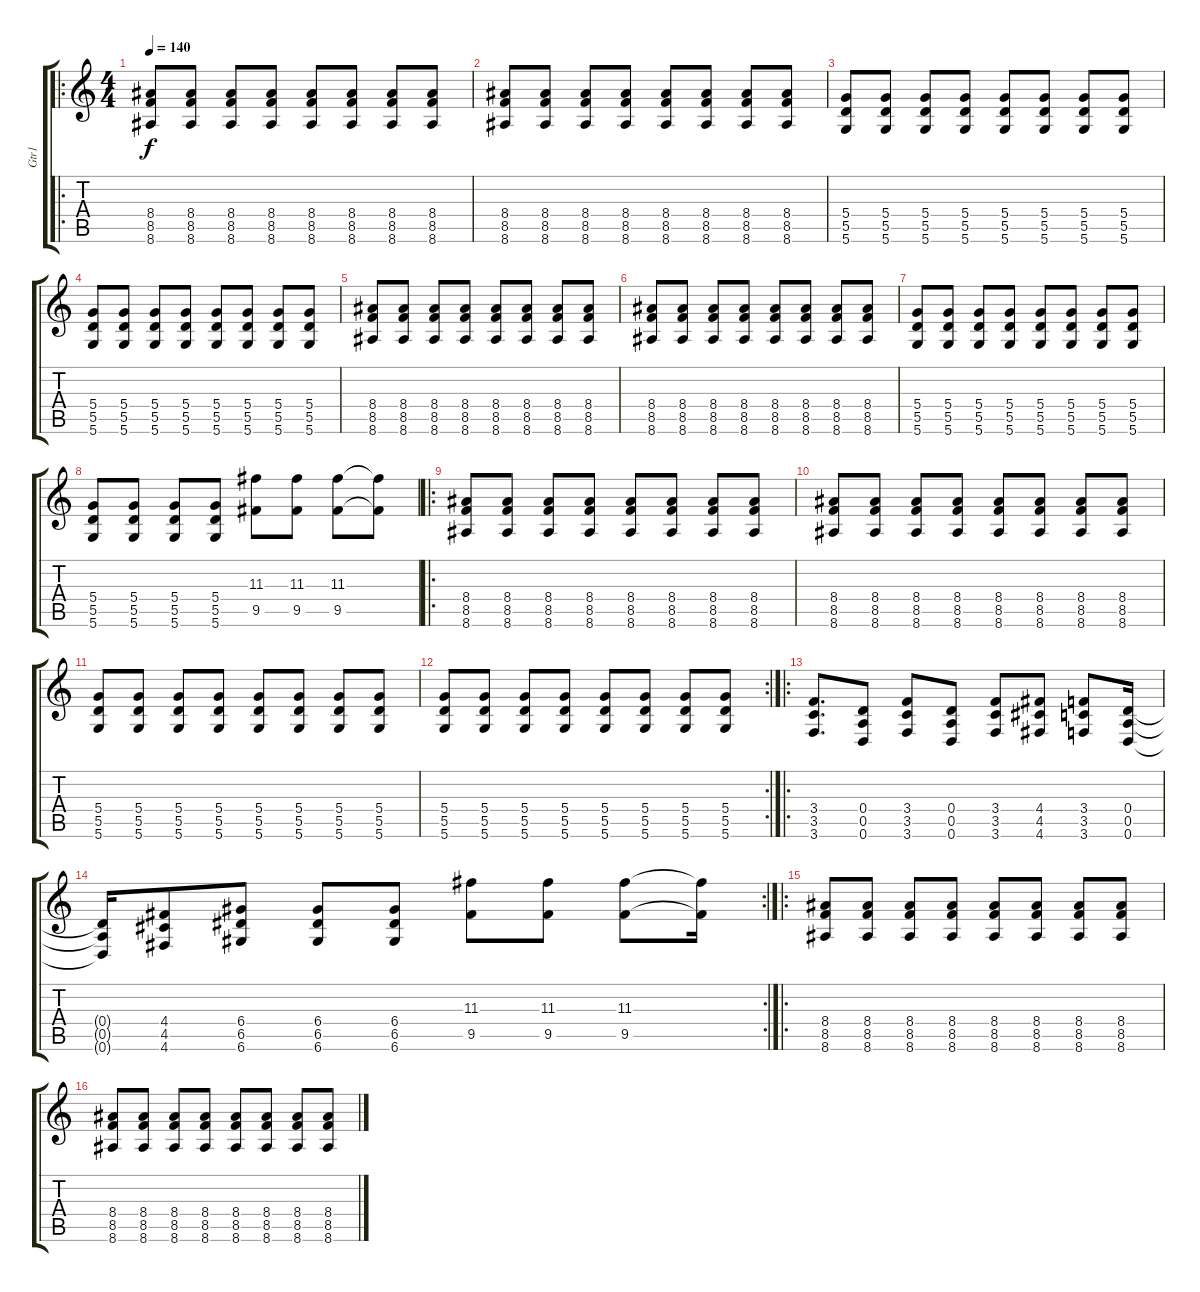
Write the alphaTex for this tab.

\track ("Gtr1" "Gtr1") {instrument distortionguitar}
\staff {score tabs}
\tuning (E4 B3 G3 D3 A2 D2) {hide}
\ro
\ts (4 4)
\tempo 140
\clef g2
\ks c
(8.4 8.5 8.6).8{dy f instrument distortionguitar} (8.4 8.5 8.6).8 (8.4 8.5 8.6).8 (8.4 8.5 8.6).8 (8.4 8.5 8.6).8 (8.4 8.5 8.6).8 (8.4 8.5 8.6).8 (8.4 8.5 8.6).8 |
(8.4 8.5 8.6).8 (8.4 8.5 8.6).8 (8.4 8.5 8.6).8 (8.4 8.5 8.6).8 (8.4 8.5 8.6).8 (8.4 8.5 8.6).8 (8.4 8.5 8.6).8 (8.4 8.5 8.6).8 |
(5.4 5.5 5.6).8 (5.4 5.5 5.6).8 (5.4 5.5 5.6).8 (5.4 5.5 5.6).8 (5.4 5.5 5.6).8 (5.4 5.5 5.6).8 (5.4 5.5 5.6).8 (5.4 5.5 5.6).8 |
(5.4 5.5 5.6).8 (5.4 5.5 5.6).8 (5.4 5.5 5.6).8 (5.4 5.5 5.6).8 (5.4 5.5 5.6).8 (5.4 5.5 5.6).8 (5.4 5.5 5.6).8 (5.4 5.5 5.6).8 |
(8.4 8.5 8.6).8 (8.4 8.5 8.6).8 (8.4 8.5 8.6).8 (8.4 8.5 8.6).8 (8.4 8.5 8.6).8 (8.4 8.5 8.6).8 (8.4 8.5 8.6).8 (8.4 8.5 8.6).8 |
(8.4 8.5 8.6).8 (8.4 8.5 8.6).8 (8.4 8.5 8.6).8 (8.4 8.5 8.6).8 (8.4 8.5 8.6).8 (8.4 8.5 8.6).8 (8.4 8.5 8.6).8 (8.4 8.5 8.6).8 |
(5.4 5.5 5.6).8 (5.4 5.5 5.6).8 (5.4 5.5 5.6).8 (5.4 5.5 5.6).8 (5.4 5.5 5.6).8 (5.4 5.5 5.6).8 (5.4 5.5 5.6).8 (5.4 5.5 5.6).8 |
(5.4 5.5 5.6).8 (5.4 5.5 5.6).8 (5.4 5.5 5.6).8 (5.4 5.5 5.6).8 (11.3 9.5).8 (11.3 9.5).8 (11.3 9.5).8 (11.3{t} 9.5{t}).8 |
\ro
(8.4 8.5 8.6).8 (8.4 8.5 8.6).8 (8.4 8.5 8.6).8 (8.4 8.5 8.6).8 (8.4 8.5 8.6).8 (8.4 8.5 8.6).8 (8.4 8.5 8.6).8 (8.4 8.5 8.6).8 |
(8.4 8.5 8.6).8 (8.4 8.5 8.6).8 (8.4 8.5 8.6).8 (8.4 8.5 8.6).8 (8.4 8.5 8.6).8 (8.4 8.5 8.6).8 (8.4 8.5 8.6).8 (8.4 8.5 8.6).8 |
(5.4 5.5 5.6).8 (5.4 5.5 5.6).8 (5.4 5.5 5.6).8 (5.4 5.5 5.6).8 (5.4 5.5 5.6).8 (5.4 5.5 5.6).8 (5.4 5.5 5.6).8 (5.4 5.5 5.6).8 |
\rc 2
(5.4 5.5 5.6).8 (5.4 5.5 5.6).8 (5.4 5.5 5.6).8 (5.4 5.5 5.6).8 (5.4 5.5 5.6).8 (5.4 5.5 5.6).8 (5.4 5.5 5.6).8 (5.4 5.5 5.6).8 |
\ro
(3.4 3.5 3.6).8{d} (0.4 0.5 0.6).8 (3.4 3.5 3.6).8 (0.4 0.5 0.6).8 (3.4 3.5 3.6).8 (4.4 4.5 4.6).8 (3.4 3.5 3.6).8 (0.4 0.5 0.6).16 |
\rc 2
(0.4{t} 0.5{t} 0.6{t}).16 (4.4 4.5 4.6).8 (6.4 6.5 6.6).8 (6.4 6.5 6.6).8 (6.4 6.5 6.6).8 (11.3 9.5).8 (11.3 9.5).8 (11.3 9.5).8 (11.3{t} 9.5{t}).16 |
\ro
(8.4 8.5 8.6).8 (8.4 8.5 8.6).8 (8.4 8.5 8.6).8 (8.4 8.5 8.6).8 (8.4 8.5 8.6).8 (8.4 8.5 8.6).8 (8.4 8.5 8.6).8 (8.4 8.5 8.6).8 |
(8.4 8.5 8.6).8 (8.4 8.5 8.6).8 (8.4 8.5 8.6).8 (8.4 8.5 8.6).8 (8.4 8.5 8.6).8 (8.4 8.5 8.6).8 (8.4 8.5 8.6).8 (8.4 8.5 8.6).8
